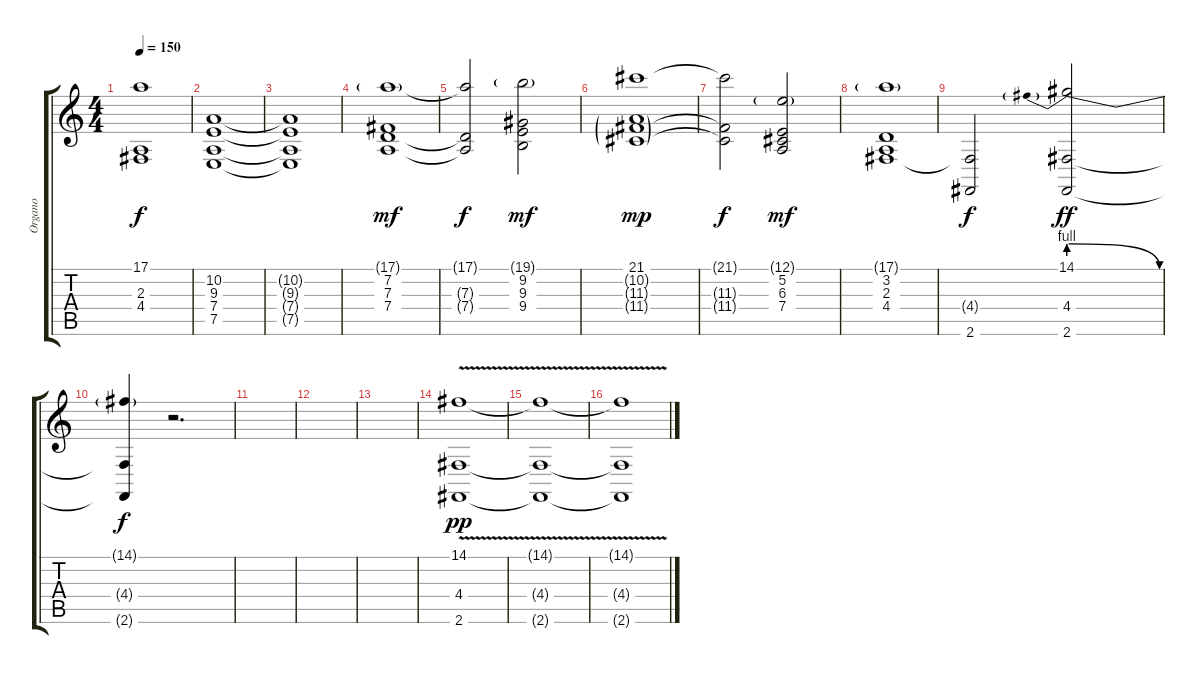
\track ("Organo" "Organo") {instrument pad3polysynth}
\staff {score tabs}
\tuning (E4 B3 G3 D3 A2 E2) {hide}
\ts (4 4)
\tempo 150
\clef g2
\ks c
(17.1{t} 2.3{t} 4.4{t}).1{dy f} |
(10.2 9.3 7.4 7.5).1 |
(10.2{t} 9.3{t} 7.4{t} 7.5{t}).1 |
(17.1{g} 7.2 7.3 7.4).1{dy mf} |
(17.1{t} 7.3{t} 7.4{t}).2{dy f} (19.1{g} 9.2 9.3 9.4).2{dy mf} |
(21.1 10.2{g} 11.3{g} 11.4{g}).1{dy mp} |
(21.1{t} 11.3{t} 11.4{t}).2{dy f} (12.1{g} 5.2 6.3 7.4).2{dy mf} |
(17.1{g} 3.2 2.3 4.4).1 |
(4.4{t} 2.6).2{dy f} (14.1{be (prebendrelease 0 4 60 0)} 4.4 2.6).2{dy ff} |
(14.1{t} 4.4{t} 2.6{t}).4{dy f} r.2{d} |
|
|
|
(14.1 4.4 2.6{v}).1{dy pp} |
(14.1{t} 4.4{t} 2.6{v t}).1 |
(14.1{t} 4.4{t} 2.6{v t}).1
